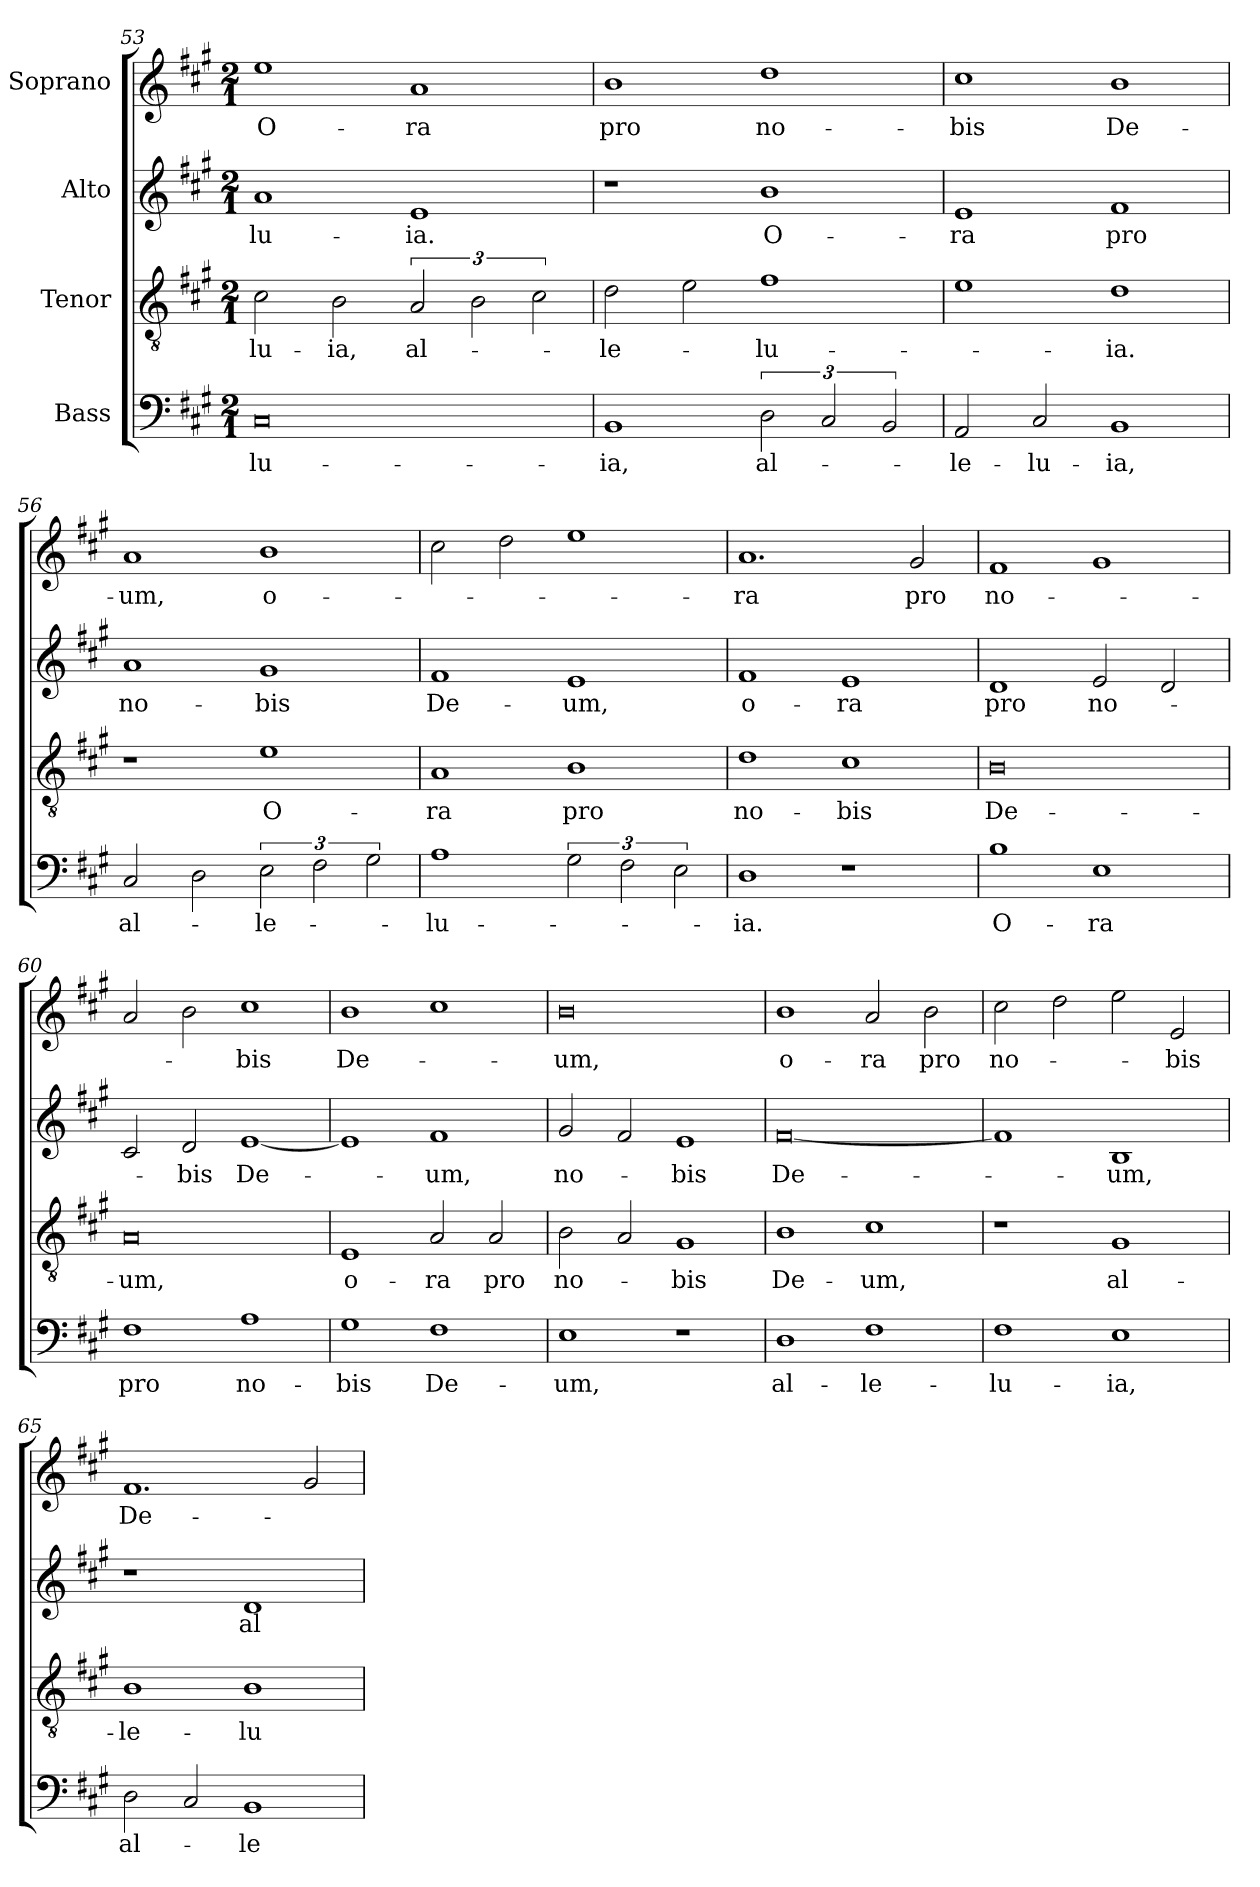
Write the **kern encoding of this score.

**kern	**text	**kern	**text	**kern	**text	**kern	**text
*part4	*part4	*part3	*part3	*part2	*part2	*part1	*part1
*staff4	*staff4	*staff3	*staff3	*staff2	*staff2	*staff1	*staff1
*I"Bass	*	*I"Tenor	*	*I"Alto	*	*I"Soprano	*
*clefF4	*	*clefGv2	*	*clefG2	*	*clefG2	*
*k[f#c#g#]	*	*k[f#c#g#]	*	*k[f#c#g#]	*	*k[f#c#g#]	*
*A:	*	*A:	*	*A:	*	*A:	*
*M2/1	*	*M2/1	*	*M2/1	*	*M2/1	*
=53	=53	=53	=53	=53	=53	=53	=53
!	!LO:LY:b	!	!LO:LY:b	!	!LO:LY:b	!	!LO:LY:b
0C#	-lu-	2c#\	-lu-	1a	-lu-	1ee	O-
!	!	!	!LO:LY:b	!	!	!	!
.	.	2B\	-ia,	.	.	.	.
!	!	!	!LO:LY:b	!	!LO:LY:b	!	!LO:LY:b
.	.	3A/	al-	1e	-ia.	1a	-ra
.	.	3B\	.	.	.	.	.
.	.	3c#\	.	.	.	.	.
=54	=54	=54	=54	=54	=54	=54	=54
!	!LO:LY:b	!	!LO:LY:b	!	!	!	!LO:LY:b
1BB	-ia,	2d\	-le-	1r	.	1b	pro
.	.	2e\	.	.	.	.	.
!	!LO:LY:b	!	!LO:LY:b	!	!LO:LY:b	!	!LO:LY:b
3D\	al-	1f#	-lu-	1b	O-	1dd	no-
3C#/	.	.	.	.	.	.	.
3BB/	.	.	.	.	.	.	.
=55	=55	=55	=55	=55	=55	=55	=55
!	!LO:LY:b	!	!	!	!LO:LY:b	!	!LO:LY:b
2AA/	-le-	1e	.	1e	-ra	1cc#	-bis
!	!LO:LY:b	!	!	!	!	!	!
2C#/	-lu-	.	.	.	.	.	.
!	!LO:LY:b	!	!LO:LY:b	!	!LO:LY:b	!	!LO:LY:b
1BB	-ia,	1d	-ia.	1f#	pro	1b	De-
!!LO:PB:g=z
=56	=56	=56	=56	=56	=56	=56	=56
!	!LO:LY:b	!	!	!	!LO:LY:b	!	!LO:LY:b
2C#/	al-	1r	.	1a	no-	1a	-um,
2D\	.	.	.	.	.	.	.
!	!LO:LY:b	!	!LO:LY:b	!	!LO:LY:b	!	!LO:LY:b
3E\	-le-	1e	O-	1g#	-bis	1b	o-
3F#\	.	.	.	.	.	.	.
3G#\	.	.	.	.	.	.	.
=57	=57	=57	=57	=57	=57	=57	=57
!	!LO:LY:b	!	!LO:LY:b	!	!LO:LY:b	!	!
1A	-lu-	1A	-ra	1f#	De-	2cc#\	.
.	.	.	.	.	.	2dd\	.
!	!	!	!LO:LY:b	!	!LO:LY:b	!	!
3G#\	.	1B	pro	1e	-um,	1ee	.
3F#\	.	.	.	.	.	.	.
3E\	.	.	.	.	.	.	.
=58	=58	=58	=58	=58	=58	=58	=58
!	!LO:LY:b	!	!LO:LY:b	!	!LO:LY:b	!	!LO:LY:b
1D	-ia.	1d	no-	1f#	o-	1.a	-ra
!	!	!	!LO:LY:b	!	!LO:LY:b	!	!
1r	.	1c#	-bis	1e	-ra	.	.
!	!	!	!	!	!	!	!LO:LY:b
.	.	.	.	.	.	2g#/	pro
=59	=59	=59	=59	=59	=59	=59	=59
!	!LO:LY:b	!	!LO:LY:b	!	!LO:LY:b	!	!LO:LY:b
1B	O-	0B	De-	1d	pro	1f#	no-
!	!LO:LY:b	!	!	!	!LO:LY:b	!	!
1E	-ra	.	.	2e/	no-	1g#	.
.	.	.	.	2d/	.	.	.
=60	=60	=60	=60	=60	=60	=60	=60
!	!LO:LY:b	!	!LO:LY:b	!	!	!	!
1F#	pro	0A	-um,	2c#/	.	2a/	.
!	!	!	!	!	!LO:LY:b	!	!
.	.	.	.	2d/	-bis	2b\	.
!	!LO:LY:b	!	!	!	!LO:LY:b	!	!LO:LY:b
1A	no-	.	.	[1e	De-	1cc#	-bis
=61	=61	=61	=61	=61	=61	=61	=61
!	!LO:LY:b	!	!LO:LY:b	!	!	!	!LO:LY:b
1G#	-bis	1E	o-	1e]	.	1b	De-
!	!LO:LY:b	!	!LO:LY:b	!	!LO:LY:b	!	!
1F#	De-	2A/	-ra	1f#	-um,	1cc#	.
!	!	!	!LO:LY:b	!	!	!	!
.	.	2A/	pro	.	.	.	.
!!LO:LB:g=z
=62	=62	=62	=62	=62	=62	=62	=62
!	!LO:LY:b	!	!LO:LY:b	!	!LO:LY:b	!	!LO:LY:b
1E	-um,	2B\	no-	2g#/	no-	0b	-um,
.	.	2A/	.	2f#/	.	.	.
!	!	!	!LO:LY:b	!	!LO:LY:b	!	!
1r	.	1G#	-bis	1e	-bis	.	.
=63	=63	=63	=63	=63	=63	=63	=63
!	!LO:LY:b	!	!LO:LY:b	!	!LO:LY:b	!	!LO:LY:b
1D	al-	1B	De-	[0f#	De-	1b	o-
!	!LO:LY:b	!	!LO:LY:b	!	!	!	!LO:LY:b
1F#	-le-	1c#	-um,	.	.	2a/	-ra
!	!	!	!	!	!	!	!LO:LY:b
.	.	.	.	.	.	2b\	pro
=64	=64	=64	=64	=64	=64	=64	=64
!	!LO:LY:b	!	!	!	!	!	!LO:LY:b
1F#	-lu-	1r	.	1f#]	.	2cc#\	no-
.	.	.	.	.	.	2dd\	.
!	!LO:LY:b	!	!LO:LY:b	!	!LO:LY:b	!	!
1E	-ia,	1G#	al-	1B	-um,	2ee\	.
!	!	!	!	!	!	!	!LO:LY:b
.	.	.	.	.	.	2e/	-bis
=65	=65	=65	=65	=65	=65	=65	=65
!	!LO:LY:b	!	!LO:LY:b	!	!	!	!LO:LY:b
2D\	al-	1B	-le-	1r	.	1.f#	De-
2C#/	.	.	.	.	.	.	.
!	!LO:LY:b	!	!LO:LY:b	!	!LO:LY:b	!	!
1BB	-le-	1B	-lu-	1d	al-	.	.
.	.	.	.	.	.	2g#/	.
=	=	=	=	=	=	=	=
*-	*-	*-	*-	*-	*-	*-	*-
